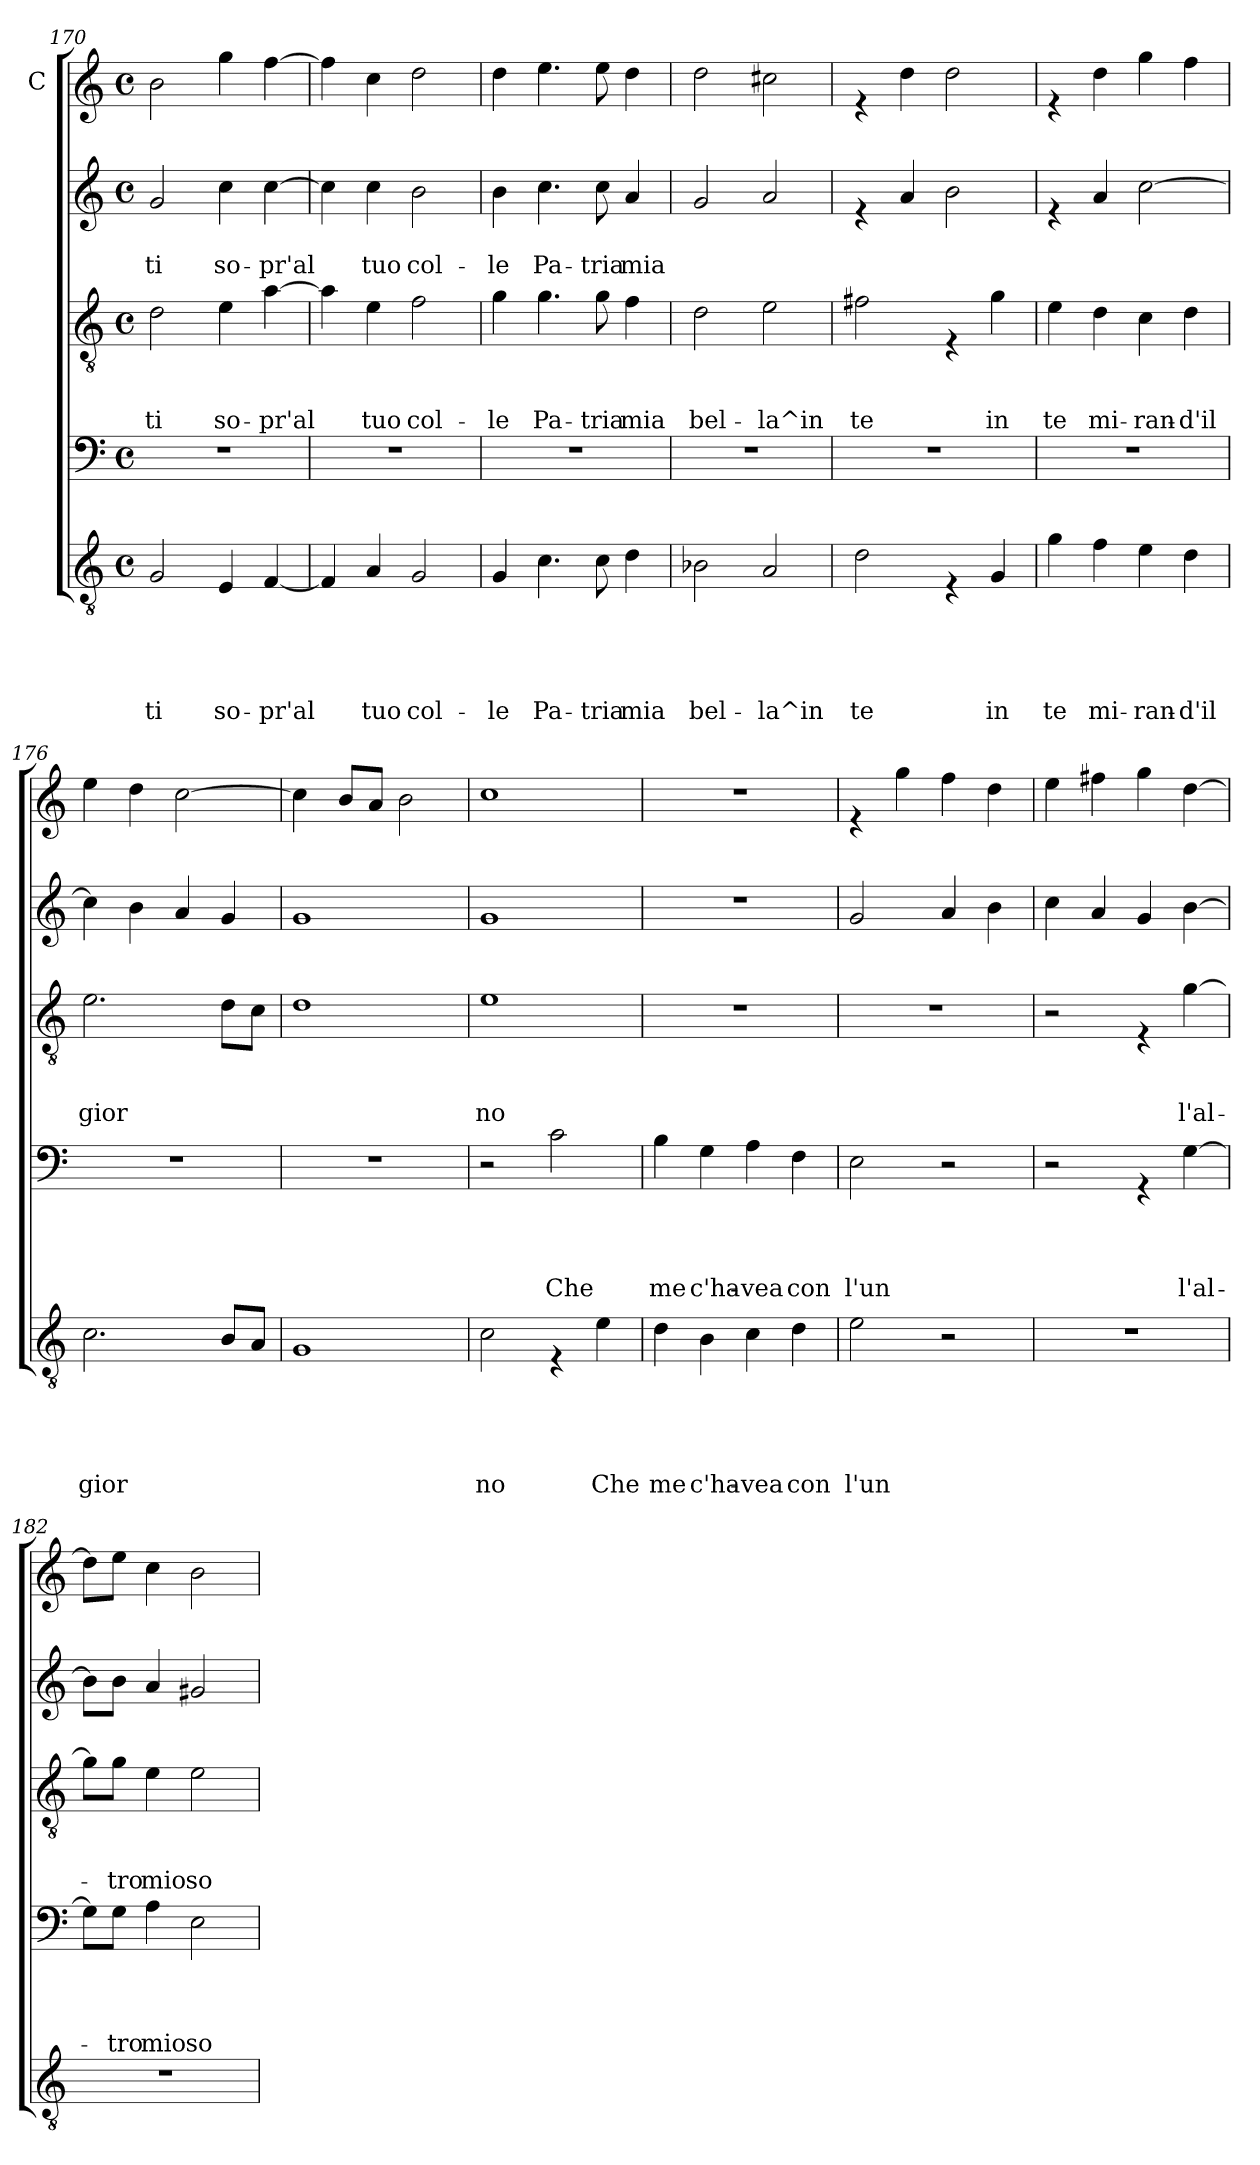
**kern	**text	**text	**text	**text	**text	**kern	**text	**text	**text	**text	**kern	**text	**text	**text	**kern	**text	**text	**kern
*part5	*part5	*part5	*part5	*part5	*part5	*part4	*part4	*part4	*part4	*part4	*part3	*part3	*part3	*part3	*part2	*part2	*part2	*part1
*staff5	*staff5	*staff5	*staff5	*staff5	*staff5	*staff4	*staff4	*staff4	*staff4	*staff4	*staff3	*staff3	*staff3	*staff3	*staff2	*staff2	*staff2	*staff1
*	*	*	*	*	*	*	*	*	*	*	*	*	*	*	*	*	*	*I"C
*clefGv2	*	*	*	*	*	*clefF4	*	*	*	*	*clefGv2	*	*	*	*clefG2	*	*	*clefG2
*k[]	*	*	*	*	*	*k[]	*	*	*	*	*k[]	*	*	*	*k[]	*	*	*k[]
*C:	*	*	*	*	*	*C:	*	*	*	*	*C:	*	*	*	*C:	*	*	*C:
*M4/4	*	*	*	*	*	*M4/4	*	*	*	*	*M4/4	*	*	*	*M4/4	*	*	*M4/4
*met(c)	*	*	*	*	*	*met(c)	*	*	*	*	*met(c)	*	*	*	*met(c)	*	*	*met(c)
=170	=170	=170	=170	=170	=170	=170	=170	=170	=170	=170	=170	=170	=170	=170	=170	=170	=170	=170
!	!	!	!	!	!LO:LY:b	!	!	!	!	!	!	!	!	!LO:LY:b	!	!	!LO:LY:b	!
2G/	.	.	.	.	-ti	1r	.	.	.	.	2d\	.	.	-ti	2g/	.	-ti	2b\
!	!	!	!	!	!LO:LY:b	!	!	!	!	!	!	!	!	!LO:LY:b	!	!	!LO:LY:b	!
4E/	.	.	.	.	so-	.	.	.	.	.	4e\	.	.	so-	4cc\	.	so-	4gg\
!	!	!	!	!	!LO:LY:b	!	!	!	!	!	!	!	!	!LO:LY:b	!	!	!LO:LY:b	!
[<4F/	.	.	.	.	-pr'al	.	.	.	.	.	[>4a\	.	.	-pr'al	[>4cc\	.	-pr'al	[>4ff\
=171	=171	=171	=171	=171	=171	=171	=171	=171	=171	=171	=171	=171	=171	=171	=171	=171	=171	=171
4F/]	.	.	.	.	.	1r	.	.	.	.	4a\]	.	.	.	4cc\]	.	.	4ff\]
!	!	!	!	!	!LO:LY:b	!	!	!	!	!	!	!	!	!LO:LY:b	!	!	!LO:LY:b	!
4A/	.	.	.	.	tuo	.	.	.	.	.	4e\	.	.	tuo	4cc\	.	tuo	4cc\
!	!	!	!	!	!LO:LY:b	!	!	!	!	!	!	!	!	!LO:LY:b	!	!	!LO:LY:b	!
2G/	.	.	.	.	col-	.	.	.	.	.	2f\	.	.	col-	2b\	.	col-	2dd\
!!LO:PB:g=z
=172	=172	=172	=172	=172	=172	=172	=172	=172	=172	=172	=172	=172	=172	=172	=172	=172	=172	=172
!	!	!	!	!	!LO:LY:b	!	!	!	!	!	!	!	!	!LO:LY:b	!	!	!LO:LY:b	!
4G/	.	.	.	.	-le	1r	.	.	.	.	4g\	.	.	-le	4b\	.	-le	4dd\
!	!	!	!	!	!LO:LY:b	!	!	!	!	!	!	!	!	!LO:LY:b	!	!	!LO:LY:b	!
4.c\	.	.	.	.	Pa-	.	.	.	.	.	4.g\	.	.	Pa-	4.cc\	.	Pa-	4.ee\
!	!	!	!	!	!LO:LY:b	!	!	!	!	!	!	!	!	!LO:LY:b	!	!	!LO:LY:b	!
8c\	.	.	.	.	-tria	.	.	.	.	.	8g\	.	.	-tria	8cc\	.	-tria	8ee\
!	!	!	!	!	!LO:LY:b	!	!	!	!	!	!	!	!	!LO:LY:b	!	!	!LO:LY:b	!
4d\	.	.	.	.	mia	.	.	.	.	.	4f\	.	.	mia	4a/	.	mia	4dd\
=173	=173	=173	=173	=173	=173	=173	=173	=173	=173	=173	=173	=173	=173	=173	=173	=173	=173	=173
!	!	!	!	!	!LO:LY:b	!	!	!	!	!	!	!	!	!LO:LY:b	!	!	!	!
2B-X\	.	.	.	.	bel-	1r	.	.	.	.	2d\	.	.	bel-	2g/	.	.	2dd\
!	!	!	!	!	!LO:LY:b	!	!	!	!	!	!	!	!	!LO:LY:b	!	!	!	!
2A/	.	.	.	.	-la^in	.	.	.	.	.	2e\	.	.	-la^in	2a/	.	.	2cc#X\
=174	=174	=174	=174	=174	=174	=174	=174	=174	=174	=174	=174	=174	=174	=174	=174	=174	=174	=174
!	!	!	!	!	!LO:LY:b	!	!	!	!	!	!	!	!	!LO:LY:b	!	!	!	!
2d\	.	.	.	.	te	1r	.	.	.	.	2f#X\	.	.	te	4re	.	.	4re
.	.	.	.	.	.	.	.	.	.	.	.	.	.	.	4a/	.	.	4dd\
4rE	.	.	.	.	.	.	.	.	.	.	4rE	.	.	.	2b\	.	.	2dd\
!	!	!	!	!	!LO:LY:b	!	!	!	!	!	!	!	!	!LO:LY:b	!	!	!	!
4G/	.	.	.	.	in	.	.	.	.	.	4g\	.	.	in	.	.	.	.
=175	=175	=175	=175	=175	=175	=175	=175	=175	=175	=175	=175	=175	=175	=175	=175	=175	=175	=175
!	!	!	!	!	!LO:LY:b	!	!	!	!	!	!	!	!	!LO:LY:b	!	!	!	!
4g\	.	.	.	.	te	1r	.	.	.	.	4e\	.	.	te	4re	.	.	4re
!	!	!	!	!	!LO:LY:b	!	!	!	!	!	!	!	!	!LO:LY:b	!	!	!	!
4f\	.	.	.	.	mi-	.	.	.	.	.	4d\	.	.	mi-	4a/	.	.	4dd\
!	!	!	!	!	!LO:LY:b	!	!	!	!	!	!	!	!	!LO:LY:b	!	!	!	!
4e\	.	.	.	.	-ran-	.	.	.	.	.	4c\	.	.	-ran-	[>2cc\	.	.	4gg\
!	!	!	!	!	!LO:LY:b	!	!	!	!	!	!	!	!	!LO:LY:b	!	!	!	!
4d\	.	.	.	.	-d'il	.	.	.	.	.	4d\	.	.	-d'il	.	.	.	4ff\
=176	=176	=176	=176	=176	=176	=176	=176	=176	=176	=176	=176	=176	=176	=176	=176	=176	=176	=176
!	!	!	!	!	!LO:LY:b	!	!	!	!	!	!	!	!	!LO:LY:b	!	!	!	!
2.c\	.	.	.	.	gior	1r	.	.	.	.	2.e\	.	.	gior	4cc\]	.	.	4ee\
.	.	.	.	.	.	.	.	.	.	.	.	.	.	.	4b\	.	.	4dd\
.	.	.	.	.	.	.	.	.	.	.	.	.	.	.	4a/	.	.	[>2cc\
8B/L	.	.	.	.	.	.	.	.	.	.	8d\L	.	.	.	4g/	.	.	.
8A/J	.	.	.	.	.	.	.	.	.	.	8c\J	.	.	.	.	.	.	.
=177	=177	=177	=177	=177	=177	=177	=177	=177	=177	=177	=177	=177	=177	=177	=177	=177	=177	=177
1G	.	.	.	.	.	1r	.	.	.	.	1d	.	.	.	1g	.	.	4cc\]
.	.	.	.	.	.	.	.	.	.	.	.	.	.	.	.	.	.	8b/L
.	.	.	.	.	.	.	.	.	.	.	.	.	.	.	.	.	.	8a/J
.	.	.	.	.	.	.	.	.	.	.	.	.	.	.	.	.	.	2b\
!!LO:LB:g=z
=178	=178	=178	=178	=178	=178	=178	=178	=178	=178	=178	=178	=178	=178	=178	=178	=178	=178	=178
!	!	!	!	!	!LO:LY:b	!	!	!	!	!	!	!	!	!LO:LY:b	!	!	!	!
2c\	.	.	.	.	no	2r	.	.	.	.	1e	.	.	no	1g	.	.	1cc
!	!	!	!	!	!	!	!	!	!	!LO:LY:b	!	!	!	!	!	!	!	!
4rE	.	.	.	.	.	2c\	.	.	.	Che	.	.	.	.	.	.	.	.
!	!	!	!	!	!LO:LY:b	!	!	!	!	!	!	!	!	!	!	!	!	!
4e\	.	.	.	.	Che	.	.	.	.	.	.	.	.	.	.	.	.	.
=179	=179	=179	=179	=179	=179	=179	=179	=179	=179	=179	=179	=179	=179	=179	=179	=179	=179	=179
!	!	!	!	!	!LO:LY:b	!	!	!	!	!LO:LY:b	!	!	!	!	!	!	!	!
4d\	.	.	.	.	me	4B\	.	.	.	me	1r	.	.	.	1r	.	.	1r
!	!	!	!	!	!LO:LY:b	!	!	!	!	!LO:LY:b	!	!	!	!	!	!	!	!
4B\	.	.	.	.	c'ha-	4G\	.	.	.	c'ha-	.	.	.	.	.	.	.	.
!	!	!	!	!	!LO:LY:b	!	!	!	!	!LO:LY:b	!	!	!	!	!	!	!	!
4c\	.	.	.	.	-vea	4A\	.	.	.	-vea	.	.	.	.	.	.	.	.
!	!	!	!	!	!LO:LY:b	!	!	!	!	!LO:LY:b	!	!	!	!	!	!	!	!
4d\	.	.	.	.	con	4F\	.	.	.	con	.	.	.	.	.	.	.	.
=180	=180	=180	=180	=180	=180	=180	=180	=180	=180	=180	=180	=180	=180	=180	=180	=180	=180	=180
!	!	!	!	!	!LO:LY:b	!	!	!	!	!LO:LY:b	!	!	!	!	!	!	!	!
2e\	.	.	.	.	l'un	2E\	.	.	.	l'un	1r	.	.	.	2g/	.	.	4re
.	.	.	.	.	.	.	.	.	.	.	.	.	.	.	.	.	.	4gg\
2r	.	.	.	.	.	2r	.	.	.	.	.	.	.	.	4a/	.	.	4ff\
.	.	.	.	.	.	.	.	.	.	.	.	.	.	.	4b\	.	.	4dd\
=181	=181	=181	=181	=181	=181	=181	=181	=181	=181	=181	=181	=181	=181	=181	=181	=181	=181	=181
1r	.	.	.	.	.	2r	.	.	.	.	2r	.	.	.	4cc\	.	.	4ee\
.	.	.	.	.	.	.	.	.	.	.	.	.	.	.	4a/	.	.	4ff#X\
.	.	.	.	.	.	4rGG	.	.	.	.	4rE	.	.	.	4g/	.	.	4gg\
!	!	!	!	!	!	!	!	!	!	!LO:LY:b	!	!	!	!LO:LY:b	!	!	!	!
.	.	.	.	.	.	[>4G\	.	.	.	l'al-	[>4g\	.	.	l'al-	[>4b\	.	.	[>4dd\
=182	=182	=182	=182	=182	=182	=182	=182	=182	=182	=182	=182	=182	=182	=182	=182	=182	=182	=182
1r	.	.	.	.	.	8G\L]	.	.	.	.	8g\L]	.	.	.	8b\L]	.	.	8dd\L]
!	!	!	!	!	!	!	!	!	!	!LO:LY:b	!	!	!	!LO:LY:b	!	!	!	!
.	.	.	.	.	.	8G\J	.	.	.	-tro	8g\J	.	.	-tro	8b\J	.	.	8ee\J
!	!	!	!	!	!	!	!	!	!	!LO:LY:b	!	!	!	!LO:LY:b	!	!	!	!
.	.	.	.	.	.	4A\	.	.	.	mio	4e\	.	.	mio	4a/	.	.	4cc\
!	!	!	!	!	!	!	!	!	!	!LO:LY:b	!	!	!	!LO:LY:b	!	!	!	!
.	.	.	.	.	.	2E\	.	.	.	so-	2e\	.	.	so-	2g#X/	.	.	2b\
=	=	=	=	=	=	=	=	=	=	=	=	=	=	=	=	=	=	=
*-	*-	*-	*-	*-	*-	*-	*-	*-	*-	*-	*-	*-	*-	*-	*-	*-	*-	*-
